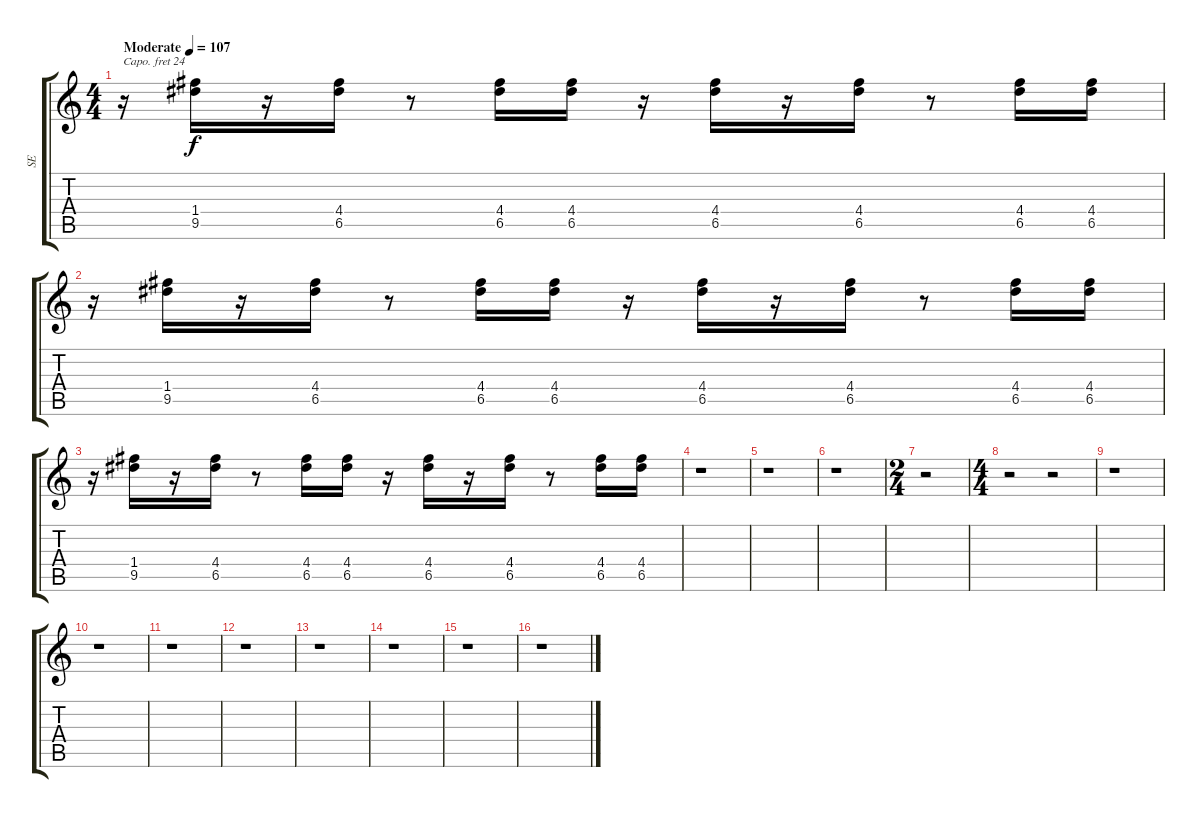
\track ("SE" "SE") {instrument blownbottle}
\staff {score tabs}
\capo 24
\tuning (E4 B3 G3 D3 A2 E2) {hide}
\ts (4 4)
\tempo (107 "Moderate")
\clef g2
\ks c
r.16{dy f instrument blownbottle} (1.4 9.5).16 r.16 (4.4 6.5).16 r.8 (4.4 6.5).16 (4.4 6.5).16 r.16 (4.4 6.5).16 r.16 (4.4 6.5).16 r.8 (4.4 6.5).16 (4.4 6.5).16 |
r.16 (1.4 9.5).16 r.16 (4.4 6.5).16 r.8 (4.4 6.5).16 (4.4 6.5).16 r.16 (4.4 6.5).16 r.16 (4.4 6.5).16 r.8 (4.4 6.5).16 (4.4 6.5).16 |
r.16 (1.4 9.5).16 r.16 (4.4 6.5).16 r.8 (4.4 6.5).16 (4.4 6.5).16 r.16 (4.4 6.5).16 r.16 (4.4 6.5).16 r.8 (4.4 6.5).16 (4.4 6.5).16 |
r.1 |
r.1 |
r.1 |
\ts (2 4)
r.2 |
\ts (4 4)
r.2 r.2 |
r.1 |
r.1 |
r.1 |
r.1 |
r.1 |
r.1 |
r.1 |
r.1
